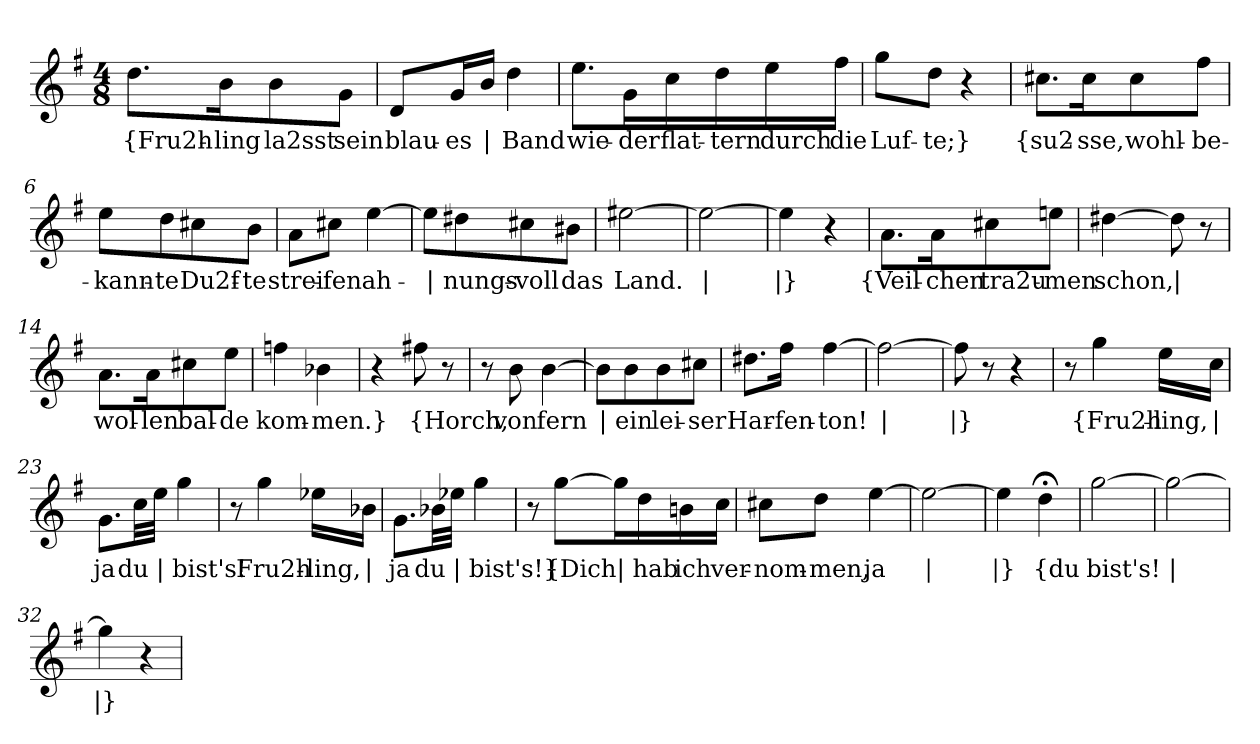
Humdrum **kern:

**kern	**text
*part1	*part1
*staff1	*staff1
*clefG2	*
*k[f#]	*
*M4/8	*
=1	=1
!	!LO:LY:b
8.dd\L	{Fru2h-
!	!LO:LY:b
16b\K	-ling
!	!LO:LY:b
8b\	la2sst
!	!LO:LY:b
8g\J	sein
=2	=2
!	!LO:LY:b
8d/L	blau-
!	!LO:LY:b
16g/L	-es
!	!LO:LY:b
16b/JJ	|
!	!LO:LY:b
4dd\	Band
=3	=3
!	!LO:LY:b
8.ee\L	wie-
!	!LO:LY:b
16g\L	-der
!	!LO:LY:b
16cc\	flat-
!	!LO:LY:b
16dd\	-tern
!	!LO:LY:b
16ee\	durch
!	!LO:LY:b
16ff#\JJ	die
=4	=4
!	!LO:LY:b
8gg\L	Luf-
!	!LO:LY:b
8dd\J	-te;}
4r	.
=5	=5
!	!LO:LY:b
8.cc#X\L	{su2-
!	!LO:LY:b
16cc#\K	-sse,
!	!LO:LY:b
8cc#\	wohl-
!	!LO:LY:b
8ff#\J	-be-
!!LO:LB:g=z
=6	=6
!	!LO:LY:b
8ee\L	-kann-
!	!LO:LY:b
8dd\	-te
!	!LO:LY:b
8cc#X\	Du2f-
!	!LO:LY:b
8b\J	-te
=7	=7
!	!LO:LY:b
8a\L	strei-
!	!LO:LY:b
8cc#X\J	-fen
!	!LO:LY:b
[4ee\	ah-
=8	=8
!	!LO:LY:b
8ee\L]	|
!	!LO:LY:b
8dd#X\	-nungs-
!	!LO:LY:b
8cc#X\	-voll
!	!LO:LY:b
8b#X\J	das
=9	=9
!	!LO:LY:b
[2ee#X\	Land.
=10	=10
!	!LO:LY:b
2ee#\_	|
=11	=11
!	!LO:LY:b
4ee#\]	|}
4r	.
=12	=12
!	!LO:LY:b
8.a\L	{Veil-
!	!LO:LY:b
16a\K	-chen
!	!LO:LY:b
8cc#X\	tra2u-
!	!LO:LY:b
8een\J	-men
!!LO:LB:g=z
=13	=13
!	!LO:LY:b
[4dd#X\	schon,
!	!LO:LY:b
8dd#\]	|
8r	.
=14	=14
!	!LO:LY:b
8.a\L	wol-
!	!LO:LY:b
16a\K	-len
!	!LO:LY:b
8cc#X\	bal-
!	!LO:LY:b
8ee\J	-de
=15	=15
!	!LO:LY:b
4ffn\	kom-
!	!LO:LY:b
4b-X\	-men.}
=16	=16
4r	.
!	!LO:LY:b
8ff#X\	{Horch,
8r	.
=17	=17
8r	.
!	!LO:LY:b
8b\	von
!	!LO:LY:b
[4b\	fern
=18	=18
!	!LO:LY:b
8b\L]	|
!	!LO:LY:b
8b\	ein
!	!LO:LY:b
8b\	lei-
!	!LO:LY:b
8cc#X\J	-ser
=19	=19
!	!LO:LY:b
8.dd#X\L	Har-
!	!LO:LY:b
16ff#\Jk	-fen-
!	!LO:LY:b
[4ff#\	-ton!
=20	=20
!	!LO:LY:b
2ff#\_	|
!!LO:LB:g=z
=21	=21
!	!LO:LY:b
8ff#\]	|}
8r	.
4r	.
=22	=22
8r	.
!	!LO:LY:b
4gg\	{Fru2h-
!	!LO:LY:b
16ee\LL	-ling,
!	!LO:LY:b
16cc\JJ	|
=23	=23
!	!LO:LY:b
8.g\L	ja
!	!LO:LY:b
32cc\LL	du
!	!LO:LY:b
32ee\JJJ	|
!	!LO:LY:b
4gg\	bist's!
=24	=24
8r	.
!	!LO:LY:b
4gg\	Fru2h-
!	!LO:LY:b
16ee-X\LL	-ling,
!	!LO:LY:b
16b-X\JJ	|
=25	=25
!	!LO:LY:b
8.g\L	ja
!	!LO:LY:b
32b-X\LL	du
!	!LO:LY:b
32ee-X\JJJ	|
!	!LO:LY:b
4gg\	bist's!}
=26	=26
8r	.
!	!LO:LY:b
[8gg\L	{Dich
!	!LO:LY:b
16gg\L]	|
!	!LO:LY:b
16dd\	hab
!	!LO:LY:b
16bn\	ich
!	!LO:LY:b
16cc\JJ	ver-
=27	=27
!	!LO:LY:b
8cc#X\L	-nom-
!	!LO:LY:b
8dd\J	-men,
!	!LO:LY:b
[4ee\	ja
!!LO:LB:g=z
=28	=28
!	!LO:LY:b
2ee\_	|
=29	=29
!	!LO:LY:b
4ee\]	|}
!	!LO:LY:b
4dd;<\	{du
=30	=30
!	!LO:LY:b
[2gg\	bist's!
=31	=31
!	!LO:LY:b
2gg\_	|
=32	=32
!	!LO:LY:b
4gg\]	|}
4r	.
=	=
*-	*-
